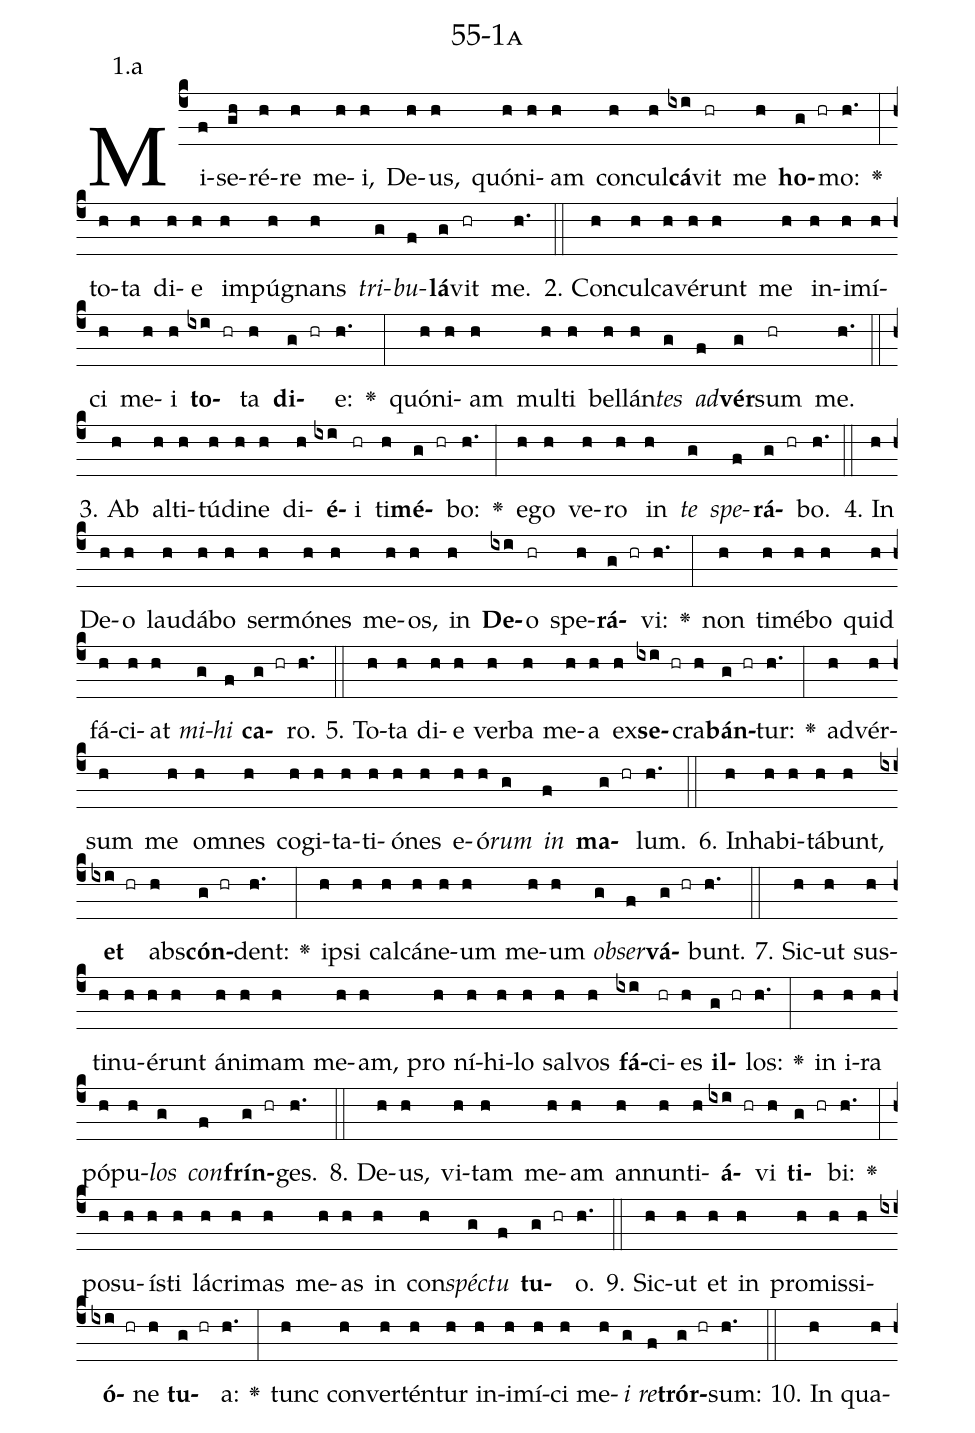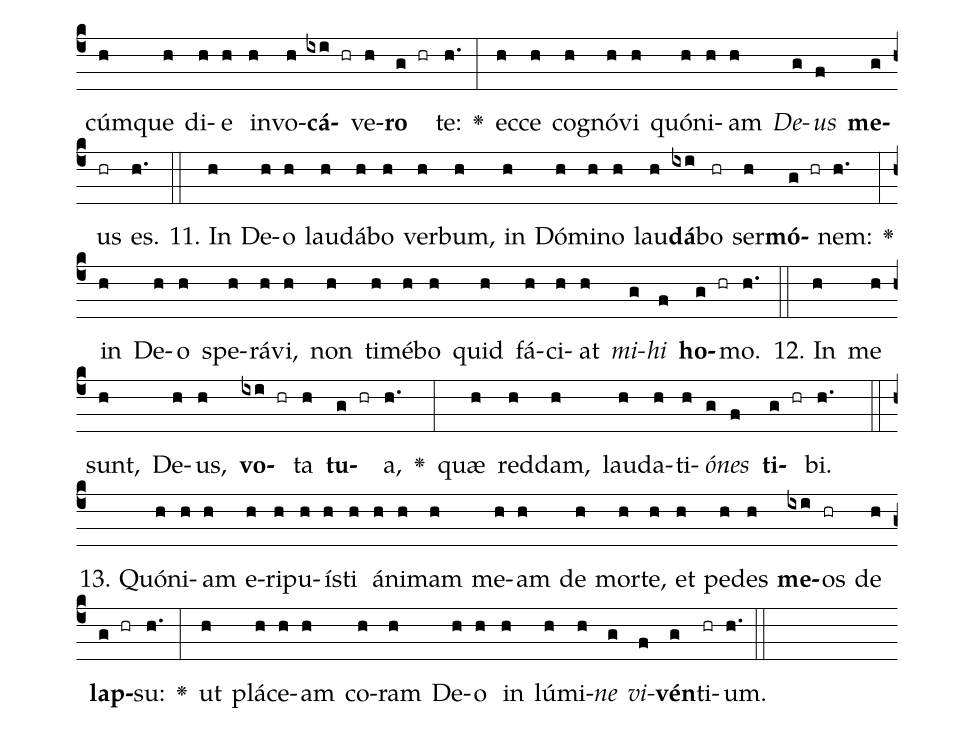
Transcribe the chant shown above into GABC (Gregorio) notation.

name: 55-1a;
annotation: 1.a;
%%
(c4)Mi(f)se(gh)ré(h)re(h) me(h)i,(h) De(h)us,(h) quón(h)i(h)am(h) con(h)cul(h)<b>cá</b>(ixi)vit(hr) me(h) <b>ho</b>(g hr)mo:(h.) <v>\greheightstar</v>(:) to(h)ta(h) di(h)e(h) im(h)pú(h)gnans(h) <i>tri</i>(g)<i>bu</i>(f)<b>lá</b>(g)vit(hr) me.(h.) (::)
2. Con(h)cul(h)ca(h)vé(h)runt(h) me(h) in(h)i(h)mí(h)ci(h) me(h)i(h) <b>to</b>(ixi hr)ta(h) <b>di</b>(g hr)e:(h.) <v>\greheightstar</v>(:) quón(h)i(h)am(h) mul(h)ti(h) bel(h)lán(h)<i>tes</i>(g) <i>ad</i>(f)<b>vér</b>(g)sum(hr) me.(h.) (::)
3. Ab(h) al(h)ti(h)tú(h)di(h)ne(h) di(h)<b>é</b>(ixi)i(hr) ti(h)<b>mé</b>(g hr)bo:(h.) <v>\greheightstar</v>(:) e(h)go(h) ve(h)ro(h) in(h) <i>te</i>(g) <i>spe</i>(f)<b>rá</b>(g hr)bo.(h.) (::)
4. In(h) De(h)o(h) lau(h)dá(h)bo(h) ser(h)mó(h)nes(h) me(h)os,(h) in(h) <b>De</b>(ixi)o(hr) spe(h)<b>rá</b>(g hr)vi:(h.) <v>\greheightstar</v>(:) non(h) ti(h)mé(h)bo(h) quid(h) fá(h)ci(h)at(h) <i>mi</i>(g)<i>hi</i>(f) <b>ca</b>(g hr)ro.(h.) (::)
5. To(h)ta(h) di(h)e(h) ver(h)ba(h) me(h)a(h) ex(h)<b>se</b>(ixi hr)cra(h)<b>bán</b>(g hr)tur:(h.) <v>\greheightstar</v>(:) ad(h)vér(h)sum(h) me(h) om(h)nes(h) co(h)gi(h)ta(h)ti(h)ó(h)nes(h) e(h)ó(h)<i>rum</i>(g) <i>in</i>(f) <b>ma</b>(g hr)lum.(h.) (::)
6. In(h)ha(h)bi(h)tá(h)bunt,(h) <b>et</b>(ixi hr) abs(h)<b>cón</b>(g hr)dent:(h.) <v>\greheightstar</v>(:) ip(h)si(h) cal(h)cá(h)ne(h)um(h) me(h)um(h) <i>ob</i>(g)<i>ser</i>(f)<b>vá</b>(g hr)bunt.(h.) (::)
7. Sic(h)ut(h) sus(h)ti(h)nu(h)é(h)runt(h) á(h)ni(h)mam(h) me(h)am,(h) pro(h) ní(h)hi(h)lo(h) sal(h)vos(h) <b>fá</b>(ixi)ci(hr)es(h) <b>il</b>(g hr)los:(h.) <v>\greheightstar</v>(:) in(h) i(h)ra(h) pó(h)pu(h)<i>los</i>(g) <i>con</i>(f)<b>frín</b>(g hr)ges.(h.) (::)
8. De(h)us,(h) vi(h)tam(h) me(h)am(h) an(h)nun(h)ti(h)<b>á</b>(ixi hr)vi(h) <b>ti</b>(g hr)bi:(h.) <v>\greheightstar</v>(:) po(h)su(h)ís(h)ti(h) lá(h)cri(h)mas(h) me(h)as(h) in(h) con(h)<i>spéc</i>(g)<i>tu</i>(f) <b>tu</b>(g hr)o.(h.) (::)
9. Sic(h)ut(h) et(h) in(h) pro(h)mis(h)si(h)<b>ó</b>(ixi hr)ne(h) <b>tu</b>(g hr)a:(h.) <v>\greheightstar</v>(:) tunc(h) con(h)ver(h)tén(h)tur(h) in(h)i(h)mí(h)ci(h) me(h)<i>i</i>(g) <i>re</i>(f)<b>trór</b>(g hr)sum:(h.) (::)
10. In(h) qua(h)cúm(h)que(h) di(h)e(h) in(h)vo(h)<b>cá</b>(ixi hr)ve(h)<b>ro</b>(g hr) te:(h.) <v>\greheightstar</v>(:) ec(h)ce(h) co(h)gnó(h)vi(h) quón(h)i(h)am(h) <i>De</i>(g)<i>us</i>(f) <b>me</b>(g)us(hr) es.(h.) (::)
11. In(h) De(h)o(h) lau(h)dá(h)bo(h) ver(h)bum,(h) in(h) Dó(h)mi(h)no(h) lau(h)<b>dá</b>(ixi)bo(hr) ser(h)<b>mó</b>(g hr)nem:(h.) <v>\greheightstar</v>(:) in(h) De(h)o(h) spe(h)rá(h)vi,(h) non(h) ti(h)mé(h)bo(h) quid(h) fá(h)ci(h)at(h) <i>mi</i>(g)<i>hi</i>(f) <b>ho</b>(g hr)mo.(h.) (::)
12. In(h) me(h) sunt,(h) De(h)us,(h) <b>vo</b>(ixi hr)ta(h) <b>tu</b>(g hr)a,(h.) <v>\greheightstar</v>(:) quæ(h) red(h)dam,(h) lau(h)da(h)ti(h)<i>ó</i>(g)<i>nes</i>(f) <b>ti</b>(g hr)bi.(h.) (::)
13. Quón(h)i(h)am(h) e(h)ri(h)pu(h)ís(h)ti(h) á(h)ni(h)mam(h) me(h)am(h) de(h) mor(h)te,(h) et(h) pe(h)des(h) <b>me</b>(ixi)os(hr) de(h) <b>lap</b>(g hr)su:(h.) <v>\greheightstar</v>(:) ut(h) plá(h)ce(h)am(h) co(h)ram(h) De(h)o(h) in(h) lú(h)mi(h)<i>ne</i>(g) <i>vi</i>(f)<b>vén</b>(g)ti(hr)um.(h.) (::)
